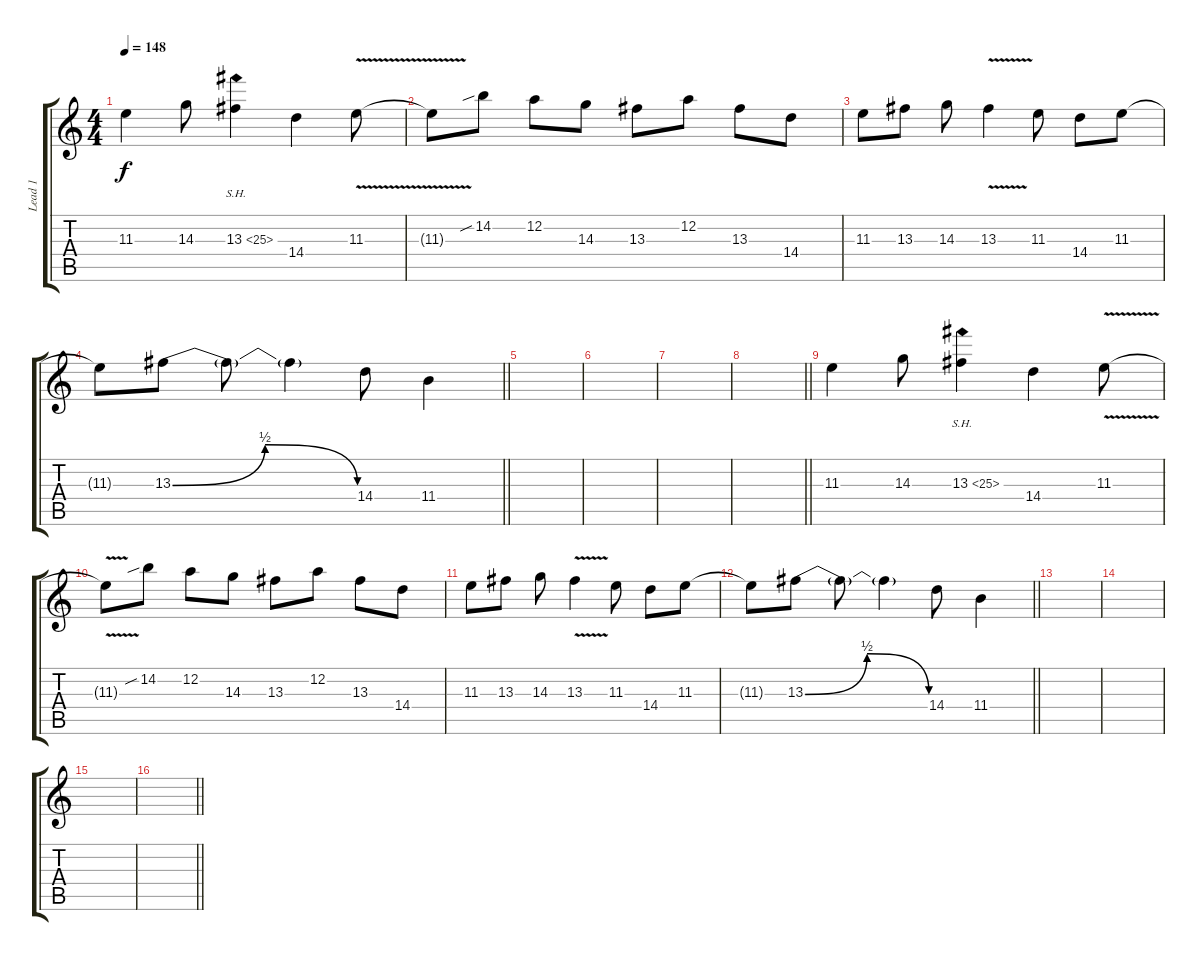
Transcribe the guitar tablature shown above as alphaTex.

\track ("Lead 1" "Lead 1") {instrument overdrivenguitar}
\staff {score tabs}
\tuning (D4 A3 F3 C3 G2 D2) {hide}
\ts (4 4)
\tempo 148
\clef g2
\ks c
11.3.4{dy f balance 0} 14.3.8 13.3{sh 12}.4 14.4.4 11.3{v}.8 |
11.3{t}.8 14.2{sib}.8 12.2.8 14.3.8 13.3.8 12.2.8 13.3.8 14.4.8 |
11.3.8 13.3.8 14.3.8 13.3{v}.4 11.3.8 14.4.8 11.3.8 |
\barLineRight lightlight
11.3{t}.8 13.3{be (bendrelease 0 0 30 2 30 2 60 0)}.8 13.3{t}.8 13.3{t}.4 14.4.8 11.4.4 |
|
|
|
\barLineRight lightlight
|
11.3.4{balance 0} 14.3.8 13.3{sh 12}.4 14.4.4 11.3{v}.8 |
11.3{t}.8 14.2{sib}.8 12.2.8 14.3.8 13.3.8 12.2.8 13.3.8 14.4.8 |
11.3.8 13.3.8 14.3.8 13.3{v}.4 11.3.8 14.4.8 11.3.8 |
\barLineRight lightlight
11.3{t}.8 13.3{be (bendrelease 0 0 30 2 30 2 60 0)}.8 13.3{t}.8 13.3{t}.4 14.4.8 11.4.4 |
|
|
|
\barLineRight lightlight
